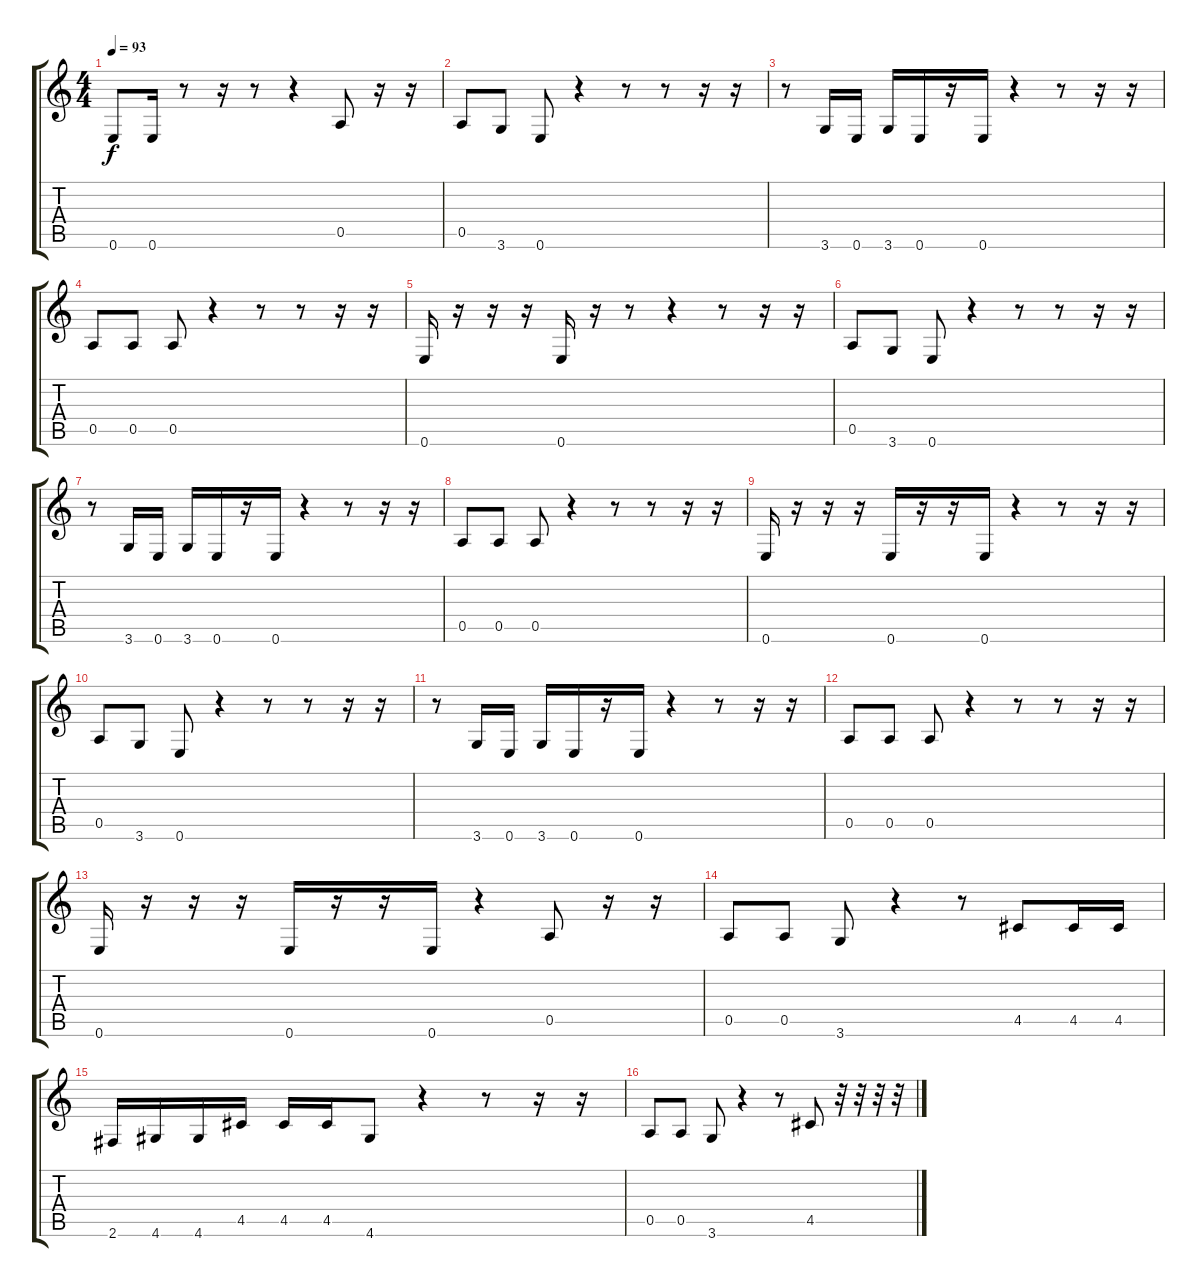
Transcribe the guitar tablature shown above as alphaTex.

\track "" {instrument electricbassfinger}
\staff {score tabs}
\tuning (E4 B3 G3 D3 A2 E2) {hide}
\ts (4 4)
\tempo 93
\clef g2
\ks c
0.6.8{dy f} 0.6.16 r.8 r.16 r.8 r.4 0.5.8 r.16 r.16 |
0.5.8 3.6.8 0.6.8 r.4 r.8 r.8 r.16 r.16 |
r.8 3.6.16 0.6.16 3.6.16 0.6.16 r.16 0.6.16 r.4 r.8 r.16 r.16 |
0.5.8 0.5.8 0.5.8 r.4 r.8 r.8 r.16 r.16 |
0.6.16 r.16 r.16 r.16 0.6.16 r.16 r.8 r.4 r.8 r.16 r.16 |
0.5.8 3.6.8 0.6.8 r.4 r.8 r.8 r.16 r.16 |
r.8 3.6.16 0.6.16 3.6.16 0.6.16 r.16 0.6.16 r.4 r.8 r.16 r.16 |
0.5.8 0.5.8 0.5.8 r.4 r.8 r.8 r.16 r.16 |
0.6.16 r.16 r.16 r.16 0.6.16 r.16 r.16 0.6.16 r.4 r.8 r.16 r.16 |
0.5.8 3.6.8 0.6.8 r.4 r.8 r.8 r.16 r.16 |
r.8 3.6.16 0.6.16 3.6.16 0.6.16 r.16 0.6.16 r.4 r.8 r.16 r.16 |
0.5.8 0.5.8 0.5.8 r.4 r.8 r.8 r.16 r.16 |
0.6.16 r.16 r.16 r.16 0.6.16 r.16 r.16 0.6.16 r.4 0.5.8 r.16 r.16 |
0.5.8 0.5.8 3.6.8 r.4 r.8 4.5.8 4.5.16 4.5.16 |
2.6.16 4.6.16 4.6.16 4.5.16 4.5.16 4.5.16 4.6.8 r.4 r.8 r.16 r.16 |
0.5.8 0.5.8 3.6.8 r.4 r.8 4.5.8 r.32 r.32 r.32 r.32
